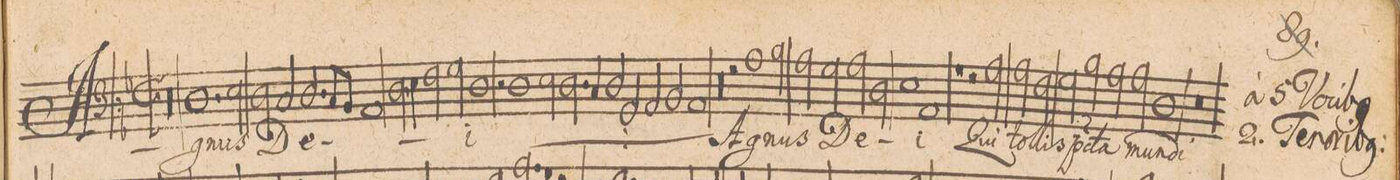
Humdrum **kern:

**kern	**text
*I"BASSVS.	*
*clefF3	*
*k[b-]	*
*met(c|)	*
*M2/1	*
=35||	=35||
*M2/1	*
*met(c|)	*
00r	.
=36-	=36-
=37-	=37-
1.F\	A-
2G\	-gnus
=38-	=38-
2F\	De-
2E/	.
2.F/	.
8E/L	.
8D/J	.
=39-	=39-
1C/	.
2.F\	.
4G\	.
=40-	=40-
2A\	.
2B-\	.
1F\	-i
=41-	=41-
2r	.
*	*ij
1F\	A-
2G\	.
=42-	=42-
2.F\	.
4E/	.
2F/	.
2BB-/	-gnus
=43-	=43-
2C/	De-
2D/	.
1C/	-i
*	*Xij
=44-	=44-
00r	.
=45-	=45-
=46-	=46-
2rA	.
1c\	A-
2d\	-gnus
=47-	=47-
2c\	De-
2B-\	.
2c\	.
2F\	.
=48-	=48-
1G\	.
1C/	-i
=49-	=49-
1rc	.
2rA	.
2c\	Qui
=50-	=50-
2c\	tol-
2A\	-lis
2B-\	p(ec)-
2d\	-c(a)-
=51-	=51-
2c\	-ta
2c\	mun-
1F\	-di
=52-	=52-
0r	.
=53-	=53-
*-	*-
